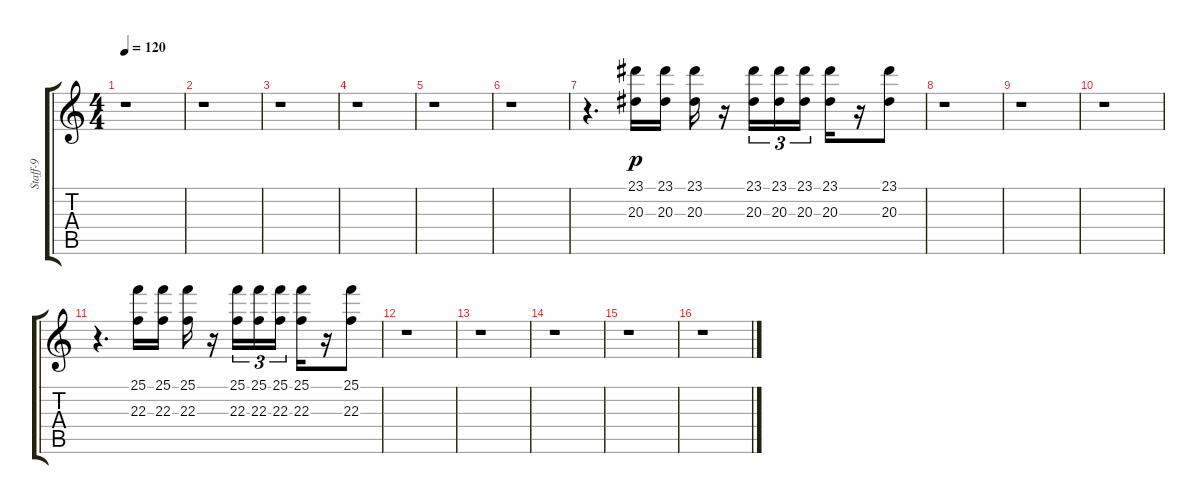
\track ("Staff-9" "Staff-9") {instrument lead5charang}
\staff {score tabs}
\tuning (E4 B3 G3 D3 A2 E2) {hide}
\ts (4 4)
\tempo 120
\clef g2
\ks c
r.1{dy p} |
r.1 |
r.1 |
r.1 |
r.1 |
r.1 |
r.4{d} (23.1 20.3).16{volume 16} (23.1 20.3).16 (23.1 20.3).16 r.16 (23.1 20.3).16{tu (3 2)} (23.1 20.3).16{tu (3 2)} (23.1 20.3).16{tu (3 2)} (23.1 20.3).16 r.16 (23.1 20.3).8{volume 1} |
r.1 |
r.1 |
r.1 |
r.4{d} (25.1 22.3).16{volume 16} (25.1 22.3).16 (25.1 22.3).16 r.16 (25.1 22.3).16{tu (3 2)} (25.1 22.3).16{tu (3 2)} (25.1 22.3).16{tu (3 2)} (25.1 22.3).16 r.16 (25.1 22.3).8{volume 1} |
r.1 |
r.1 |
r.1 |
r.1 |
r.1
